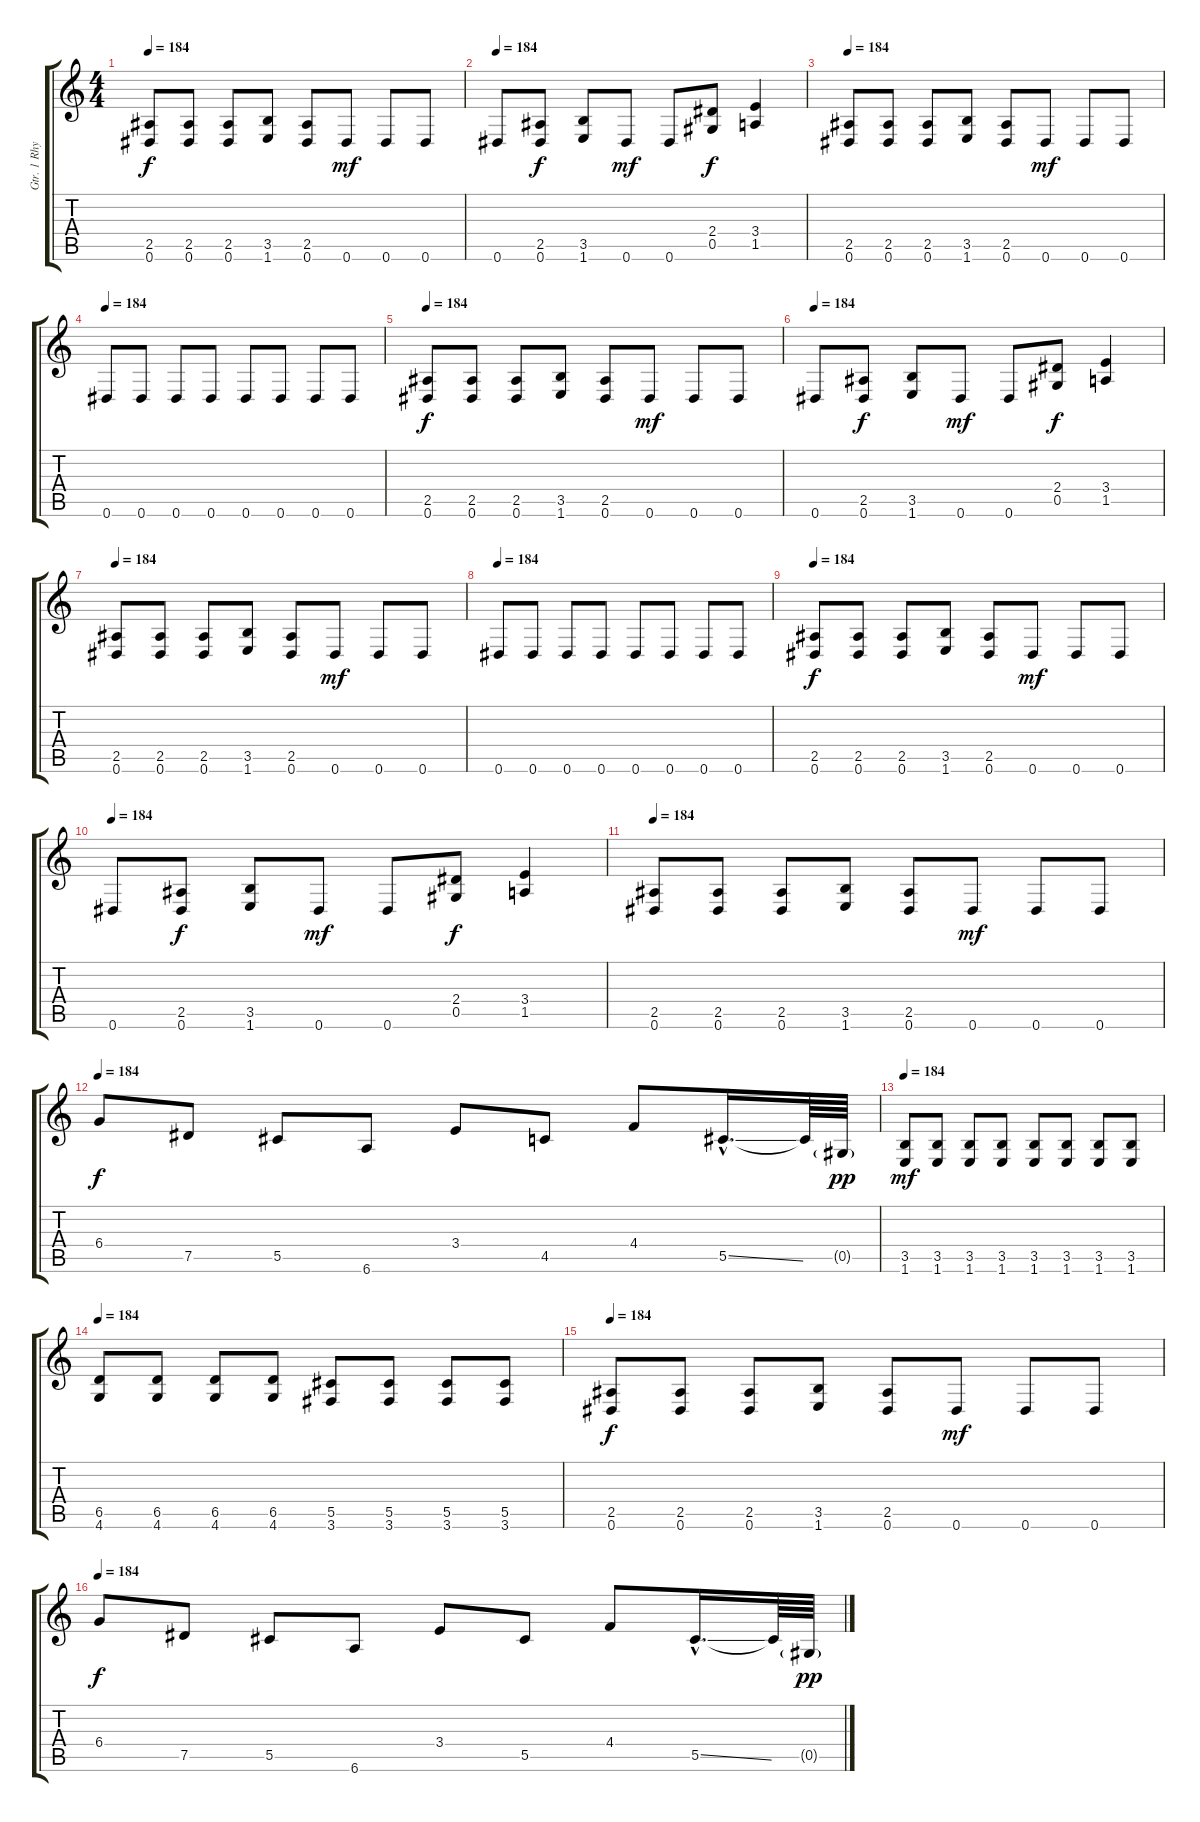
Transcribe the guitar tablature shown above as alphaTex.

\track ("Gtr. 1 Rhytm" "Gtr. 1 Rhy") {instrument overdrivenguitar}
\staff {score tabs}
\tuning (Eb4 Bb3 Gb3 Db3 Ab2 Eb2) {hide}
\ts (4 4)
\tempo 184
\clef g2
\ks c
(2.5 0.6).8{dy f} (2.5 0.6).8 (2.5 0.6).8 (3.5 1.6).8 (2.5 0.6).8 0.6.8{dy mf} 0.6.8 0.6.8 |
\tempo 184
0.6.8 (2.5 0.6).8{dy f} (3.5 1.6).8 0.6.8{dy mf} 0.6.8 (2.4 0.5).8{dy f} (3.4 1.5).4 |
\tempo 184
(2.5 0.6).8 (2.5 0.6).8 (2.5 0.6).8 (3.5 1.6).8 (2.5 0.6).8 0.6.8{dy mf} 0.6.8 0.6.8 |
\tempo 184
0.6.8 0.6.8 0.6.8 0.6.8 0.6.8 0.6.8 0.6.8 0.6.8 |
\tempo 184
(2.5 0.6).8{dy f} (2.5 0.6).8 (2.5 0.6).8 (3.5 1.6).8 (2.5 0.6).8 0.6.8{dy mf} 0.6.8 0.6.8 |
\tempo 184
0.6.8 (2.5 0.6).8{dy f} (3.5 1.6).8 0.6.8{dy mf} 0.6.8 (2.4 0.5).8{dy f} (3.4 1.5).4 |
\tempo 184
(2.5 0.6).8 (2.5 0.6).8 (2.5 0.6).8 (3.5 1.6).8 (2.5 0.6).8 0.6.8{dy mf} 0.6.8 0.6.8 |
\tempo 184
0.6.8 0.6.8 0.6.8 0.6.8 0.6.8 0.6.8 0.6.8 0.6.8 |
\tempo 184
(2.5 0.6).8{dy f} (2.5 0.6).8 (2.5 0.6).8 (3.5 1.6).8 (2.5 0.6).8 0.6.8{dy mf} 0.6.8 0.6.8 |
\tempo 184
0.6.8 (2.5 0.6).8{dy f} (3.5 1.6).8 0.6.8{dy mf} 0.6.8 (2.4 0.5).8{dy f} (3.4 1.5).4 |
\tempo 184
(2.5 0.6).8 (2.5 0.6).8 (2.5 0.6).8 (3.5 1.6).8 (2.5 0.6).8 0.6.8{dy mf} 0.6.8 0.6.8 |
\tempo 184
6.4.8{dy f} 7.5.8 5.5.8 6.6.8 3.4.8 4.5.8 4.4.8 5.5{ss hac}.16{d} 5.5{t}.64 0.5{g}.64{dy pp} |
\tempo 184
(3.5 1.6).8{dy mf} (3.5 1.6).8 (3.5 1.6).8 (3.5 1.6).8 (3.5 1.6).8 (3.5 1.6).8 (3.5 1.6).8 (3.5 1.6).8 |
\tempo 184
(6.5 4.6).8 (6.5 4.6).8 (6.5 4.6).8 (6.5 4.6).8 (5.5 3.6).8 (5.5 3.6).8 (5.5 3.6).8 (5.5 3.6).8 |
\tempo 184
(2.5 0.6).8{dy f} (2.5 0.6).8 (2.5 0.6).8 (3.5 1.6).8 (2.5 0.6).8 0.6.8{dy mf} 0.6.8 0.6.8 |
\tempo 184
6.4.8{dy f} 7.5.8 5.5.8 6.6.8 3.4.8 5.5.8 4.4.8 5.5{ss hac}.16{d} 5.5{t}.64 0.5{g}.64{dy pp}
